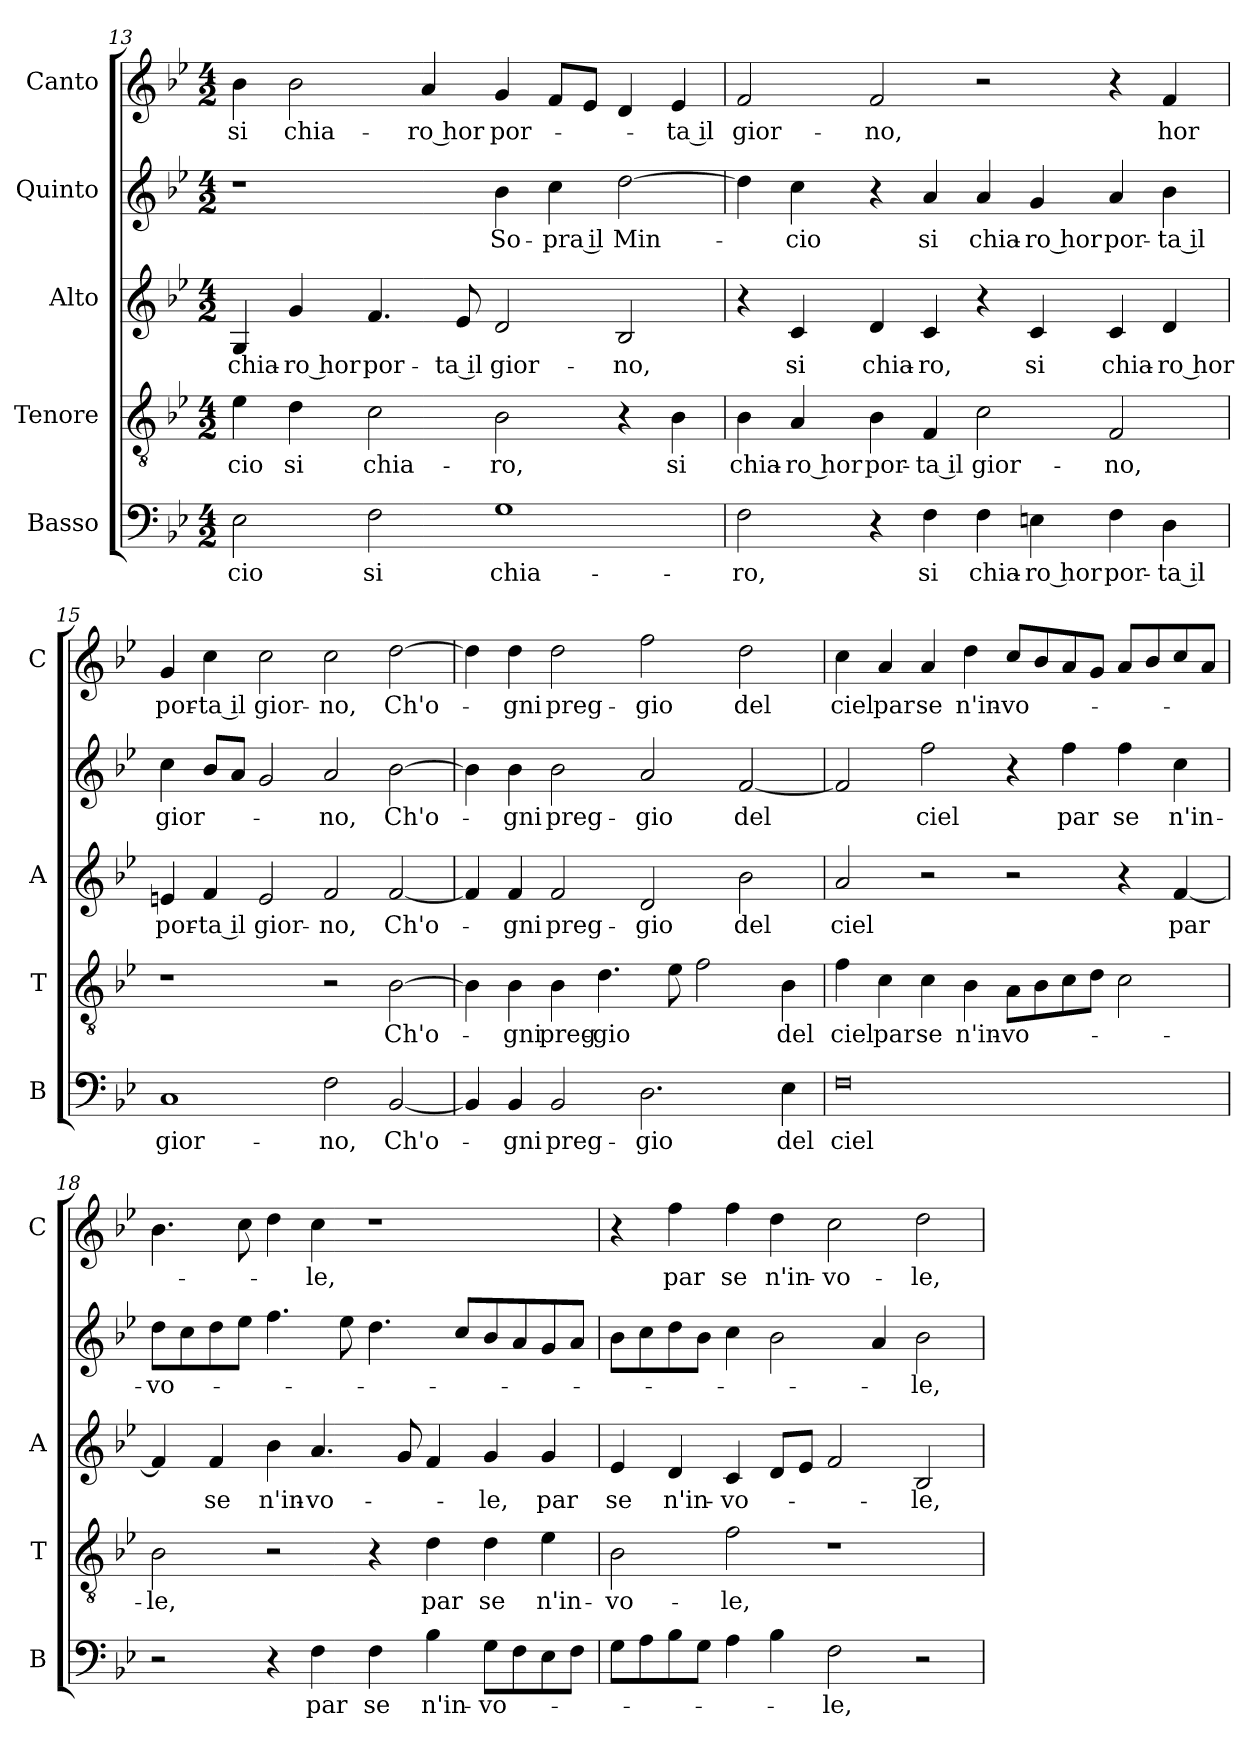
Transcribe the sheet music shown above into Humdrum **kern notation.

**kern	**text	**kern	**text	**kern	**text	**kern	**text	**kern	**text
*part5	*part5	*part4	*part4	*part3	*part3	*part2	*part2	*part1	*part1
*staff5	*staff5	*staff4	*staff4	*staff3	*staff3	*staff2	*staff2	*staff1	*staff1
*I"Basso	*	*I"Tenore	*	*I"Alto	*	*I"Quinto	*	*I"Canto	*
*I'B	*	*I'T	*	*I'A	*	*	*	*I'C	*
*clefF4	*	*clefGv2	*	*clefG2	*	*clefG2	*	*clefG2	*
*k[b-e-]	*	*k[b-e-]	*	*k[b-e-]	*	*k[b-e-]	*	*k[b-e-]	*
*B-:	*	*B-:	*	*B-:	*	*B-:	*	*B-:	*
*M4/2	*	*M4/2	*	*M4/2	*	*M4/2	*	*M4/2	*
=13	=13	=13	=13	=13	=13	=13	=13	=13	=13
!	!LO:LY:b	!	!LO:LY:b	!	!LO:LY:b	!	!	!	!LO:LY:b
2E-\	-cio	4e-\	-cio	4G/	chia-	1r	.	4b-\	si
!	!	!	!LO:LY:b	!	!LO:LY:b	!	!	!	!LO:LY:b
.	.	4d\	si	4g/	-ro hor	.	.	2b-\	chia-
!	!LO:LY:b	!	!LO:LY:b	!	!LO:LY:b	!	!	!	!
2F\	si	2c\	chia-	4.f/	por-	.	.	.	.
!	!	!	!	!	!	!	!	!	!LO:LY:b
.	.	.	.	.	.	.	.	4a/	-ro hor
!	!	!	!	!	!LO:LY:b	!	!	!	!
.	.	.	.	8e-/	-ta il	.	.	.	.
!	!LO:LY:b	!	!LO:LY:b	!	!LO:LY:b	!	!LO:LY:b	!	!LO:LY:b
1G	chia-	2B-\	-ro,	2d/	gior-	4b-\	So-	4g/	por-
!	!	!	!	!	!	!	!LO:LY:b	!	!
.	.	.	.	.	.	4cc\	-pra il	8f/L	.
.	.	.	.	.	.	.	.	8e-/J	.
!	!	!	!	!	!LO:LY:b	!	!LO:LY:b	!	!
.	.	4r	.	2B-/	-no,	[2dd\	Min-	4d/	.
!	!	!	!LO:LY:b	!	!	!	!	!	!LO:LY:b
.	.	4B-\	si	.	.	.	.	4e-/	-ta il
=14	=14	=14	=14	=14	=14	=14	=14	=14	=14
!	!LO:LY:b	!	!LO:LY:b	!	!	!	!	!	!LO:LY:b
2F\	-ro,	4B-\	chia-	4r	.	4dd\]	.	2f/	gior-
!	!	!	!LO:LY:b	!	!LO:LY:b	!	!LO:LY:b	!	!
.	.	4A/	-ro hor	4c/	si	4cc\	-cio	.	.
!	!	!	!LO:LY:b	!	!LO:LY:b	!	!	!	!LO:LY:b
4r	.	4B-\	por-	4d/	chia-	4r	.	2f/	-no,
!	!LO:LY:b	!	!LO:LY:b	!	!LO:LY:b	!	!LO:LY:b	!	!
4F\	si	4F/	-ta il	4c/	-ro,	4a/	si	.	.
!	!LO:LY:b	!	!LO:LY:b	!	!	!	!LO:LY:b	!	!
4F\	chia-	2c\	gior-	4r	.	4a/	chia-	2r	.
!	!LO:LY:b	!	!	!	!LO:LY:b	!	!LO:LY:b	!	!
4En\	-ro hor	.	.	4c/	si	4g/	-ro hor	.	.
!	!LO:LY:b	!	!LO:LY:b	!	!LO:LY:b	!	!LO:LY:b	!	!
4F\	por-	2F/	-no,	4c/	chia-	4a/	por-	4r	.
!	!LO:LY:b	!	!	!	!LO:LY:b	!	!LO:LY:b	!	!LO:LY:b
4D\	-ta il	.	.	4d/	-ro hor	4b-\	-ta il	4f/	hor
!!LO:PB:g=z
=15	=15	=15	=15	=15	=15	=15	=15	=15	=15
!	!LO:LY:b	!	!	!	!LO:LY:b	!	!LO:LY:b	!	!LO:LY:b
1C	gior-	1r	.	4en/	por-	4cc\	gior-	4g/	por-
!	!	!	!	!	!LO:LY:b	!	!	!	!LO:LY:b
.	.	.	.	4f/	-ta il	8b-/L	.	4cc\	-ta il
.	.	.	.	.	.	8a/J	.	.	.
!	!	!	!	!	!LO:LY:b	!	!	!	!LO:LY:b
.	.	.	.	2e/	gior-	2g/	.	2cc\	gior-
!	!LO:LY:b	!	!	!	!LO:LY:b	!	!LO:LY:b	!	!LO:LY:b
2F\	-no,	2r	.	2f/	-no,	2a/	-no,	2cc\	-no,
!	!LO:LY:b	!	!LO:LY:b	!	!LO:LY:b	!	!LO:LY:b	!	!LO:LY:b
[2BB-/	Ch'o-	[2B-\	Ch'o-	[2f/	Ch'o-	[2b-\	Ch'o-	[2dd\	Ch'o-
=16	=16	=16	=16	=16	=16	=16	=16	=16	=16
4BB-/]	.	4B-\]	.	4f/]	.	4b-\]	.	4dd\]	.
!	!LO:LY:b	!	!LO:LY:b	!	!LO:LY:b	!	!LO:LY:b	!	!LO:LY:b
4BB-/	-gni	4B-\	-gni	4f/	-gni	4b-\	-gni	4dd\	-gni
!	!LO:LY:b	!	!LO:LY:b	!	!LO:LY:b	!	!LO:LY:b	!	!LO:LY:b
2BB-/	preg-	4B-\	preg-	2f/	preg-	2b-\	preg-	2dd\	preg-
!	!	!	!LO:LY:b	!	!	!	!	!	!
.	.	4.d\	-gio	.	.	.	.	.	.
!	!LO:LY:b	!	!	!	!LO:LY:b	!	!LO:LY:b	!	!LO:LY:b
2.D\	-gio	.	.	2d/	-gio	2a/	-gio	2ff\	-gio
.	.	8e-\	.	.	.	.	.	.	.
.	.	2f\	.	.	.	.	.	.	.
!	!	!	!	!	!LO:LY:b	!	!LO:LY:b	!	!LO:LY:b
.	.	.	.	2b-\	del	[2f/	del	2dd\	del
!	!LO:LY:b	!	!LO:LY:b	!	!	!	!	!	!
4E-\	del	4B-\	del	.	.	.	.	.	.
=17	=17	=17	=17	=17	=17	=17	=17	=17	=17
!	!LO:LY:b	!	!LO:LY:b	!	!LO:LY:b	!	!	!	!LO:LY:b
0F	ciel	4f\	ciel	2a/	ciel	2f/]	.	4cc\	ciel
!	!	!	!LO:LY:b	!	!	!	!	!	!LO:LY:b
.	.	4c\	par	.	.	.	.	4a/	par
!	!	!	!LO:LY:b	!	!	!	!LO:LY:b	!	!LO:LY:b
.	.	4c\	se	2r	.	2ff\	ciel	4a/	se
!	!	!	!LO:LY:b	!	!	!	!	!	!LO:LY:b
.	.	4B-\	n'in-	.	.	.	.	4dd\	n'in-
!	!	!	!LO:LY:b	!	!	!	!	!	!LO:LY:b
.	.	8A\L	-vo-	2r	.	4r	.	8cc/L	-vo-
.	.	8B-\	.	.	.	.	.	8b-/	.
!	!	!	!	!	!	!	!LO:LY:b	!	!
.	.	8c\	.	.	.	4ff\	par	8a/	.
.	.	8d\J	.	.	.	.	.	8g/J	.
!	!	!	!	!	!	!	!LO:LY:b	!	!
.	.	2c\	.	4r	.	4ff\	se	8a/L	.
.	.	.	.	.	.	.	.	8b-/	.
!	!	!	!	!	!LO:LY:b	!	!LO:LY:b	!	!
.	.	.	.	[4f/	par	4cc\	n'in-	8cc/	.
.	.	.	.	.	.	.	.	8a/J	.
!!LO:LB:g=z
=18	=18	=18	=18	=18	=18	=18	=18	=18	=18
!	!	!	!LO:LY:b	!	!	!	!LO:LY:b	!	!
2r	.	2B-\	-le,	4f/]	.	8dd\L	-vo-	4.b-\	.
.	.	.	.	.	.	8cc\	.	.	.
!	!	!	!	!	!LO:LY:b	!	!	!	!
.	.	.	.	4f/	se	8dd\	.	.	.
.	.	.	.	.	.	8ee-\J	.	8cc\	.
!	!	!	!	!	!LO:LY:b	!	!	!	!
4r	.	2r	.	4b-\	n'in-	4.ff\	.	4dd\	.
!	!LO:LY:b	!	!	!	!LO:LY:b	!	!	!	!LO:LY:b
4F\	par	.	.	4.a/	-vo-	.	.	4cc\	-le,
.	.	.	.	.	.	8ee-\	.	.	.
!	!LO:LY:b	!	!	!	!	!	!	!	!
4F\	se	4r	.	.	.	4.dd\	.	1r	.
.	.	.	.	8g/	.	.	.	.	.
!	!LO:LY:b	!	!LO:LY:b	!	!	!	!	!	!
4B-\	n'in-	4d\	par	4f/	.	.	.	.	.
.	.	.	.	.	.	8cc/L	.	.	.
!	!LO:LY:b	!	!LO:LY:b	!	!LO:LY:b	!	!	!	!
8G\L	-vo-	4d\	se	4g/	-le,	8b-/	.	.	.
8F\	.	.	.	.	.	8a/	.	.	.
!	!	!	!LO:LY:b	!	!LO:LY:b	!	!	!	!
8E-\	.	4e-\	n'in-	4g/	par	8g/	.	.	.
8F\J	.	.	.	.	.	8a/J	.	.	.
=19	=19	=19	=19	=19	=19	=19	=19	=19	=19
!	!	!	!LO:LY:b	!	!LO:LY:b	!	!	!	!
8G\L	.	2B-\	-vo-	4e-/	se	8b-\L	.	4r	.
8A\	.	.	.	.	.	8cc\	.	.	.
!	!	!	!	!	!LO:LY:b	!	!	!	!LO:LY:b
8B-\	.	.	.	4d/	n'in-	8dd\	.	4ff\	par
8G\J	.	.	.	.	.	8b-\J	.	.	.
!	!	!	!LO:LY:b	!	!LO:LY:b	!	!	!	!LO:LY:b
4A\	.	2f\	-le,	4c/	-vo-	4cc\	.	4ff\	se
!	!	!	!	!	!	!	!	!	!LO:LY:b
4B-\	.	.	.	8d/L	.	2b-\	.	4dd\	n'in-
.	.	.	.	8e-/J	.	.	.	.	.
!	!LO:LY:b	!	!	!	!	!	!	!	!LO:LY:b
2F\	-le,	1r	.	2f/	.	.	.	2cc\	-vo-
.	.	.	.	.	.	4a/	.	.	.
!	!	!	!	!	!LO:LY:b	!	!LO:LY:b	!	!LO:LY:b
2r	.	.	.	2B-/	-le,	2b-\	-le,	2dd\	-le,
=	=	=	=	=	=	=	=	=	=
*-	*-	*-	*-	*-	*-	*-	*-	*-	*-
